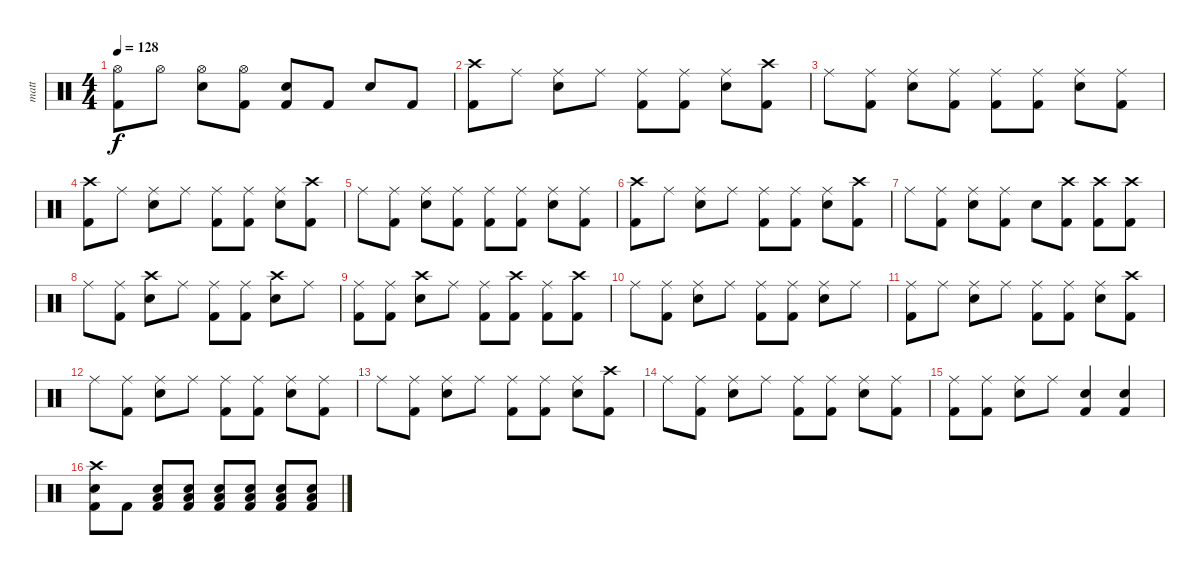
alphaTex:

\track ("matt" "matt") {instrument percussion}
\staff {score}
\articulation defaults
\ts (4 4)
\tempo 128
\clef neutral
\ks c
("Hi-Hat (open)" "Kick (hit) 2").8{dy f} "Hi-Hat (open)".8 ("Hi-Hat (open)" "Electric Snare (hit)").8 ("Hi-Hat (open)" "Kick (hit) 2").8 ("Electric Snare (hit)" "Kick (hit) 2").8 "Kick (hit) 2".8 "Electric Snare (hit)".8 "Kick (hit) 2".8 |
("Crash high (hit)" "Kick (hit) 2").8 "Ride (middle)".8 ("Ride (middle)" "Electric Snare (hit)").8 "Ride (middle)".8 ("Ride (middle)" "Kick (hit) 2").8 ("Ride (middle)" "Kick (hit) 2").8 ("Ride (middle)" "Electric Snare (hit)").8 ("Crash high (hit)" "Kick (hit) 2").8 |
"Ride (middle)".8 ("Ride (middle)" "Kick (hit) 2").8 ("Ride (middle)" "Electric Snare (hit)").8 ("Ride (middle)" "Kick (hit) 2").8 ("Ride (middle)" "Kick (hit) 2").8 ("Ride (middle)" "Kick (hit) 2").8 ("Ride (middle)" "Electric Snare (hit)").8 ("Ride (middle)" "Kick (hit) 2").8 |
("Crash high (hit)" "Kick (hit) 2").8 "Ride (middle)".8 ("Ride (middle)" "Electric Snare (hit)").8 "Ride (middle)".8 ("Ride (middle)" "Kick (hit) 2").8 ("Ride (middle)" "Kick (hit) 2").8 ("Ride (middle)" "Electric Snare (hit)").8 ("Crash high (hit)" "Kick (hit) 2").8 |
"Ride (middle)".8 ("Ride (middle)" "Kick (hit) 2").8 ("Ride (middle)" "Electric Snare (hit)").8 ("Ride (middle)" "Kick (hit) 2").8 ("Ride (middle)" "Kick (hit) 2").8 ("Ride (middle)" "Kick (hit) 2").8 ("Ride (middle)" "Electric Snare (hit)").8 ("Ride (middle)" "Kick (hit) 2").8 |
("Crash high (hit)" "Kick (hit) 2").8 "Ride (middle)".8 ("Ride (middle)" "Electric Snare (hit)").8 "Ride (middle)".8 ("Ride (middle)" "Kick (hit) 2").8 ("Ride (middle)" "Kick (hit) 2").8 ("Ride (middle)" "Electric Snare (hit)").8 ("Crash high (hit)" "Kick (hit) 2").8 |
"Ride (middle)".8 ("Ride (middle)" "Kick (hit) 2").8 ("Ride (middle)" "Electric Snare (hit)").8 ("Ride (middle)" "Kick (hit) 2").8 "Electric Snare (hit)".8 ("Crash high (hit)" "Kick (hit) 2").8 ("Crash high (hit)" "Kick (hit) 2").8 ("Crash high (hit)" "Kick (hit) 2").8 |
"Ride (middle)".8 ("Ride (middle)" "Kick (hit) 2").8 ("Crash high (hit)" "Electric Snare (hit)").8 "Ride (middle)".8 ("Ride (middle)" "Kick (hit) 2").8 ("Ride (middle)" "Kick (hit) 2").8 ("Crash high (hit)" "Electric Snare (hit)").8 "Ride (middle)".8 |
("Ride (middle)" "Kick (hit) 2").8 ("Ride (middle)" "Kick (hit) 2").8 ("Crash high (hit)" "Electric Snare (hit)").8 "Ride (middle)".8 ("Ride (middle)" "Kick (hit) 2").8 ("Crash high (hit)" "Kick (hit) 2").8 ("Ride (middle)" "Kick (hit) 2").8 ("Crash high (hit)" "Kick (hit) 2").8 |
"Ride (middle)".8 ("Ride (middle)" "Kick (hit) 2").8 ("Ride (middle)" "Electric Snare (hit)").8 "Ride (middle)".8 ("Ride (middle)" "Kick (hit) 2").8 ("Ride (middle)" "Kick (hit) 2").8 ("Ride (middle)" "Electric Snare (hit)").8 "Ride (middle)".8 |
("Ride (middle)" "Kick (hit) 2").8 "Ride (middle)".8 ("Ride (middle)" "Electric Snare (hit)").8 "Ride (middle)".8 ("Ride (middle)" "Kick (hit) 2").8 ("Ride (middle)" "Kick (hit) 2").8 ("Ride (middle)" "Electric Snare (hit)").8 ("Crash high (hit)" "Kick (hit) 2").8 |
"Ride (middle)".8 ("Ride (middle)" "Kick (hit) 2").8 ("Ride (middle)" "Electric Snare (hit)").8 "Ride (middle)".8 ("Ride (middle)" "Kick (hit) 2").8 ("Ride (middle)" "Kick (hit) 2").8 ("Ride (middle)" "Electric Snare (hit)").8 ("Ride (middle)" "Kick (hit) 2").8 |
"Ride (middle)".8 ("Ride (middle)" "Kick (hit) 2").8 ("Ride (middle)" "Electric Snare (hit)").8 "Ride (middle)".8 ("Ride (middle)" "Kick (hit) 2").8 ("Ride (middle)" "Kick (hit) 2").8 ("Ride (middle)" "Electric Snare (hit)").8 ("Crash high (hit)" "Kick (hit) 2").8 |
"Ride (middle)".8 ("Ride (middle)" "Kick (hit) 2").8 ("Ride (middle)" "Electric Snare (hit)").8 "Ride (middle)".8 ("Ride (middle)" "Kick (hit) 2").8 ("Ride (middle)" "Kick (hit) 2").8 ("Ride (middle)" "Electric Snare (hit)").8 ("Ride (middle)" "Kick (hit) 2").8 |
("Ride (middle)" "Kick (hit) 2").8 ("Ride (middle)" "Kick (hit) 2").8 ("Ride (middle)" "Electric Snare (hit)").8 "Ride (middle)".8 ("Electric Snare (hit)" "Kick (hit) 2").4 ("Electric Snare (hit)" "Kick (hit) 2").4 |
("Crash high (hit)" "Electric Snare (hit)" "Kick (hit) 2").8 "Kick (hit) 2".8 ("Electric Snare (hit)" "Low Floor Tom (hit)" "Kick (hit) 2").8 ("Electric Snare (hit)" "Low Floor Tom (hit)" "Kick (hit) 2").8 ("Electric Snare (hit)" "Low Floor Tom (hit)" "Kick (hit) 2").8 ("Electric Snare (hit)" "Low Floor Tom (hit)" "Kick (hit) 2").8 ("Electric Snare (hit)" "Low Floor Tom (hit)" "Kick (hit) 2").8 ("Electric Snare (hit)" "Low Floor Tom (hit)" "Kick (hit) 2").8
